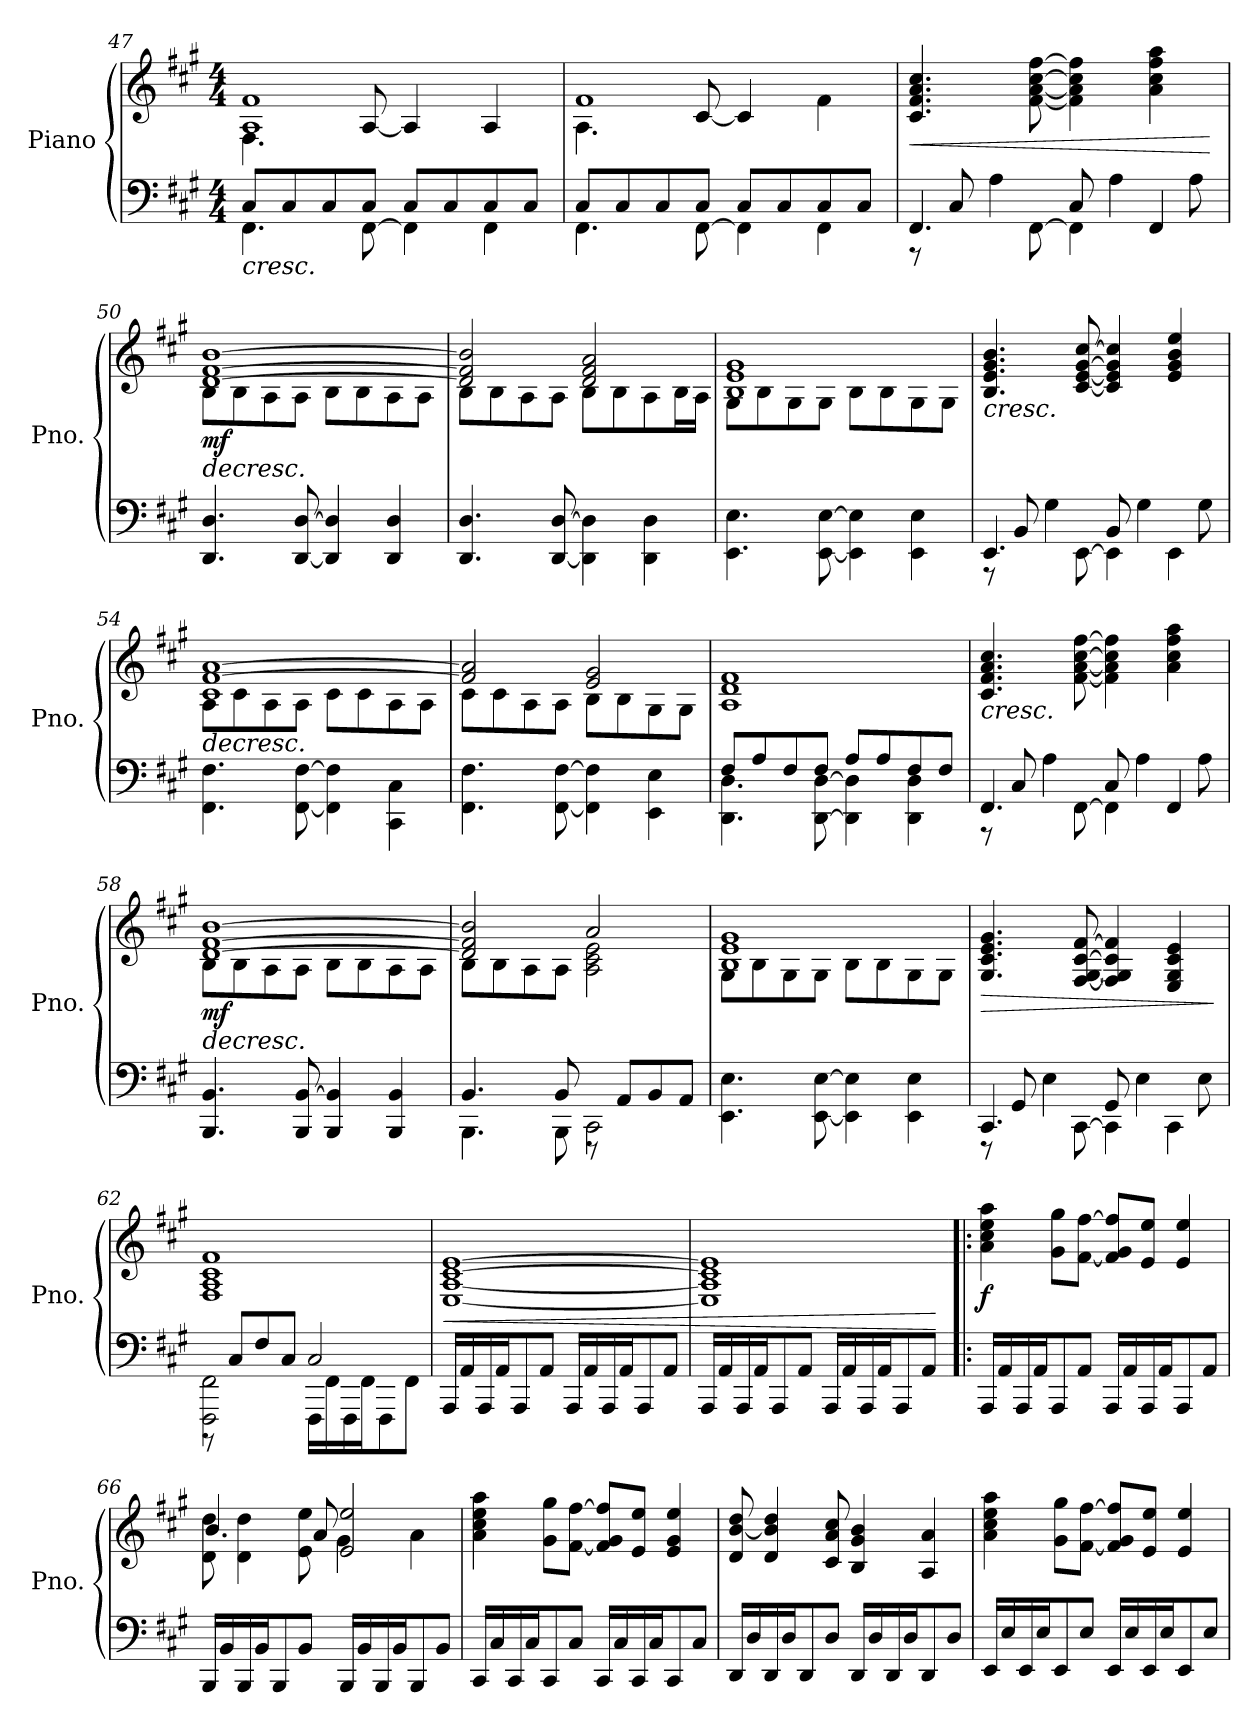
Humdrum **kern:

**kern	**kern	**dynam
*part1	*part1	*part1
*staff2	*staff1	*staff1/2
*I"Piano	*	*
*I'Pno.	*	*
*clefF4	*clefG2	*
*k[f#c#g#]	*k[f#c#g#]	*
*A:	*A:	*
*M4/4	*M4/4	*
=47	=47	=47
!	!	!LO:HP:b=2
*^	*^	*
4.FF#\	8C#/L	1A 1f#	4.F#\	<
.	8C#/	.	.	.
.	8C#/	.	.	.
[8FF#\	8C#/J	.	[8A/	.
4FF#\]	8C#/L	.	4A/]	.
.	8C#/	.	.	.
4FF#\	8C#/	.	4A/	.
.	8C#/J	.	.	.
!!LO:LB:g=z	!!
=48	=48	=48	=48	=48
4.FF#\	8C#/L	1f#	4.A\	.
.	8C#/	.	.	.
.	8C#/	.	.	.
[8FF#\	8C#/J	.	[8c#/	.
4FF#\]	8C#/L	.	4c#/]	.
.	8C#/	.	.	.
4FF#\	8C#/	.	4f#\	.
.	8C#/J	.	.	.
*	*	*v	*v	*
=49	=49	=49	=49
!	!	!	!LO:HP:b
4.FF#/	8r	4.c#/ 4.f#/ 4.a/ 4.cc#/	<
.	8C#/	.	.
.	4A\	.	.
[8FF#\	.	[8f#\ [8a\ [8cc#\ [8ff#\	.
4FF#\]	8C#/	4f#\] 4a\] 4cc#\] 4ff#\]	.
.	4A\	.	.
4FF#/	.	4a\ 4cc#\ 4ff#\ 4aa\	.
.	8A\	.	.
*v	*v	*	*
.	.	[
=50	=50	=50
!	!	!LO:HP:b
*	*^	*
!	!	!	!LO:DY:n=1:b
4.DD/ 4.D/	[1d [1f# [1b	8B\L	> mf
.	.	8B\	.
.	.	8A\	.
[8DD/ [8D/	.	8A\J	.
4DD/] 4D/]	.	8B\L	.
.	.	8B\	.
4DD/ 4D/	.	8A\	.
.	.	8A\J	.
*	*v	*v	*
.	.	[
!!LO:LB:g=z
=51	=51	=51
*	*^	*
4.DD/ 4.D/	2d/] 2f#/] 2b/]	8B\L	.
.	.	8B\	.
.	.	8A\	.
[8DD/ [8D/	.	8A\J	.
4DD\] 4D\]	2d/ 2f#/ 2a/	8B\L	.
.	.	8B\	.
4DD\ 4D\	.	8A\	.
.	.	16B\L	.
.	.	16A\JJ	.
=52	=52	=52	=52
4.EE\ 4.E\	1B 1e 1g#	8G#\L	.
.	.	8B\	.
.	.	8G#\	.
[8EE\ [8E\	.	8G#\J	.
4EE\] 4E\]	.	8B\L	.
.	.	8B\	.
4EE\ 4E\	.	8G#\	.
.	.	8G#\J	.
=53	=53	=53	=53
*^	*	*	*
!	!	!	!	!LO:HP:b
*	*	*v	*v	*
4.EE/	8r	4.B/ 4.e/ 4.g#/ 4.b/	<
.	8BB/	.	.
.	4G#\	.	.
[8EE\	.	[8c#/ [8e/ [8g#/ [8cc#/	.
4EE\]	8BB/	4c#/] 4e/] 4g#/] 4cc#/]	.
.	4G#\	.	.
4EE\	.	4e/ 4g#/ 4b/ 4ee/	.
.	8G#\	.	.
*v	*v	*	*
.	.	]
!!LO:PB:g=z
=54	=54	=54
!	!	!LO:HP:b
*	*^	*
4.FF#\ 4.F#\	1c# [1f# [1a	8A\L	>
.	.	8c#\	.
.	.	8A\	.
[8FF#\ [8F#\	.	8A\J	.
4FF#\] 4F#\]	.	8c#\L	.
.	.	8c#\	.
4CC#\ 4C#\	.	8A\	.
.	.	8A\J	.
*	*v	*v	*
.	.	[
=55	=55	=55
*	*^	*
4.FF#\ 4.F#\	2f#/] 2a/]	8c#\L	.
.	.	8c#\	.
.	.	8A\	.
[8FF#\ [8F#\	.	8A\J	.
4FF#\] 4F#\]	2e/ 2g#/	8B\L	.
.	.	8B\	.
4EE\ 4E\	.	8G#\	.
.	.	8G#\J	.
*	*v	*v	*
=56	=56	=56
*^	*	*
4.DD\ 4.D\	8F#/L	1A 1d 1f#	.
.	8A/	.	.
.	8F#/	.	.
[8DD\ [8D\	8F#/J	.	.
4DD\] 4D\]	8A/L	.	.
.	8A/	.	.
4DD\ 4D\	8F#/	.	.
.	8F#/J	.	.
=57	=57	=57	=57
!	!	!	!LO:HP:b
4.FF#/	8r	4.c#/ 4.f#/ 4.a/ 4.cc#/	<
.	8C#/	.	.
.	4A\	.	.
[8FF#\	.	[8f#\ [8a\ [8cc#\ [8ff#\	.
4FF#\]	8C#/	4f#\] 4a\] 4cc#\] 4ff#\]	.
.	4A\	.	.
4FF#/	.	4a\ 4cc#\ 4ff#\ 4aa\	.
.	8A\	.	.
*v	*v	*	*
.	.	]
!!LO:LB:g=z
=58	=58	=58
!	!	!LO:HP:b
*	*^	*
!	!	!	!LO:DY:n=1:b
4.BBB/ 4.BB/	[1d [1f# [1b	8B\L	> mf
.	.	8B\	.
.	.	8A\	.
8BBB/ [8BB/	.	8A\J	.
4BBB/ 4BB/]	.	8B\L	.
.	.	8B\	.
4BBB/ 4BB/	.	8A\	.
.	.	8A\J	.
*	*v	*v	*
.	.	[
=59	=59	=59
*^	*^	*
4.BBB\	4.BB/	2d/] 2f#/] 2b/]	8B\L	.
.	.	.	8B\	.
.	.	.	8A\	.
8BBB\	8BB/	.	8A\J	.
2CC#\	8r	2a/	2A\ 2c#\ 2e\	.
.	8AA/L	.	.	.
.	8BB/	.	.	.
.	8AA/J	.	.	.
*v	*v	*	*	*
=60	=60	=60	=60
4.EE\ 4.E\	1B 1e 1g#	8G#\L	.
.	.	8B\	.
.	.	8G#\	.
[8EE\ [8E\	.	8G#\J	.
4EE\] 4E\]	.	8B\L	.
.	.	8B\	.
4EE\ 4E\	.	8G#\	.
.	.	8G#\J	.
!!LO:LB:g=z
=61	=61	=61	=61
*^	*	*	*
!	!	!	!	!LO:HP:b
*	*	*v	*v	*
4.CC#/	8r	4.G#/ 4.c#/ 4.e/ 4.g#/	>
.	8GG#/	.	.
.	4E\	.	.
[8CC#\	.	[8F#/ [8G#/ [8c#/ [8f#/	.
4CC#\]	8GG#/	4F#/] 4G#/] 4c#/] 4f#/]	.
.	4E\	.	.
4CC#\	.	4E/ 4G#/ 4c#/ 4e/	.
.	8E\	.	.
*v	*v	*	*
.	.	]
=62	=62	=62
*^	*	*
2FFF#\ 2FF#\	8r	1F# 1A 1c# 1f#	.
.	8C#/L	.	.
.	8F#/	.	.
.	8C#/J	.	.
16FFF#\LL	2C#/	.	.
16FF#\	.	.	.
16FFF#\	.	.	.
16FF#\J	.	.	.
8FFF#\	.	.	.
8FF#\J	.	.	.
*v	*v	*	*
=63	=63	=63
!	!	!LO:HP:b
16AAA/LL	[1E [1A [1c# [1e	<
16AA/	.	.
16AAA/	.	.
16AA/J	.	.
8AAA/	.	.
8AA/J	.	.
16AAA/LL	.	.
16AA/	.	.
16AAA/	.	.
16AA/J	.	.
8AAA/	.	.
8AA/J	.	.
.	.	]
!!LO:LB:g=z
=64	=64	=64
16AAA/LL	1E] 1A] 1c#] 1e]	.
16AA/	.	.
16AAA/	.	.
16AA/J	.	.
8AAA/	.	.
8AA/J	.	.
16AAA/LL	.	.
16AA/	.	.
16AAA/	.	.
16AA/J	.	.
8AAA/	.	.
8AA/J	.	.
.	.	[
=65!|:	=65!|:	=65!|:
!	!	!LO:DY:b
16AAA/LL	4a\ 4cc#\ 4ee\ 4aa\	f
16AA/	.	.
16AAA/	.	.
16AA/J	.	.
8AAA/	8g#\ 8gg#\L	.
8AA/J	[8f#\ [8ff#\J	.
16AAA/LL	8f#/] 8g#/ 8ff#/]L	.
16AA/	.	.
16AAA/	8e/ 8ee/J	.
16AA/J	.	.
8AAA/	4e/ 4ee/	.
8AA/J	.	.
!!LO:PB:g=z
=66	=66	=66
*	*^	*
16BBB/LL	8d\ 8dd\	4.b/	.
16BB/	.	.	.
16BBB/	4d\ 4dd\	.	.
16BB/J	.	.	.
8BBB/	.	.	.
8BB/J	8e\ 8ee\	8a/	.
16BBB/LL	2e/ 2ee/	4g#\	.
16BB/	.	.	.
16BBB/	.	.	.
16BB/J	.	.	.
8BBB/	.	4a\	.
8BB/J	.	.	.
*	*v	*v	*
=67	=67	=67
16CC#/LL	4a\ 4cc#\ 4ee\ 4aa\	.
16C#/	.	.
16CC#/	.	.
16C#/J	.	.
8CC#/	8g#\ 8gg#\L	.
8C#/J	[8f#\ [8ff#\J	.
16CC#/LL	8f#/] 8g#/ 8ff#/]L	.
16C#/	.	.
16CC#/	8e/ 8ee/J	.
16C#/J	.	.
8CC#/	4e/ 4g#/ 4ee/	.
8C#/J	.	.
!!LO:LB:g=z
=68	=68	=68
16DD/LL	8d/ [8b/ 8dd/	.
16D/	.	.
16DD/	4d/ 4b/] 4dd/	.
16D/J	.	.
8DD/	.	.
8D/J	8c#/ 8a/ 8cc#/	.
16DD/LL	4B/ 4g#/ 4b/	.
16D/	.	.
16DD/	.	.
16D/J	.	.
8DD/	4A/ 4a/	.
8D/J	.	.
=69	=69	=69
16EE/LL	4a\ 4cc#\ 4ee\ 4aa\	.
16E/	.	.
16EE/	.	.
16E/J	.	.
8EE/	8g#\ 8gg#\L	.
8E/J	[8f#\ [8ff#\J	.
16EE/LL	8f#/] 8g#/ 8ff#/]L	.
16E/	.	.
16EE/	8e/ 8ee/J	.
16E/J	.	.
8EE/	4e/ 4ee/	.
8E/J	.	.
=	=	=
*-	*-	*-
